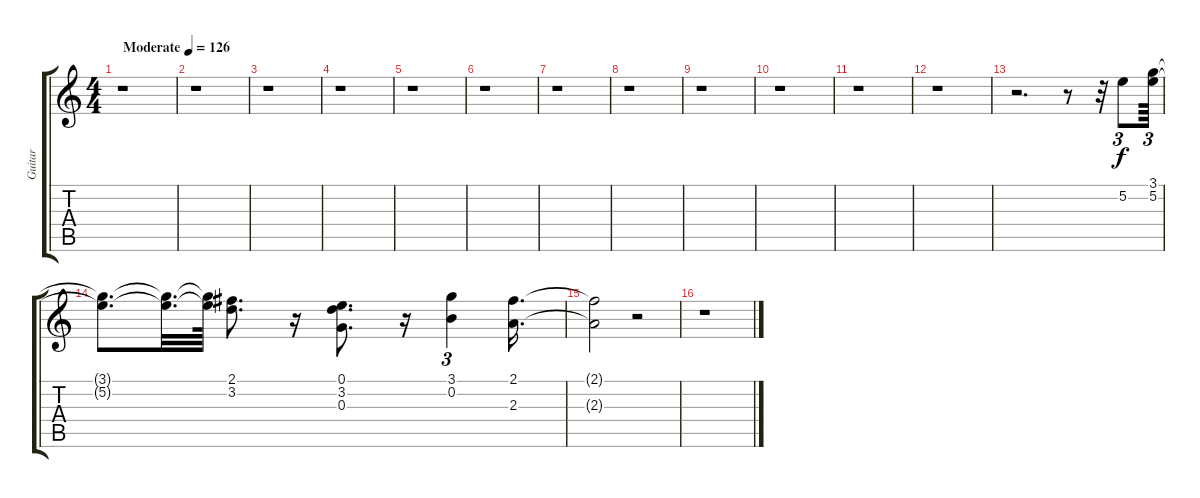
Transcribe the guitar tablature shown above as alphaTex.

\track ("Guitar " "Guitar ") {instrument electricguitarclean}
\staff {score tabs}
\tuning (E4 B3 G3 D3 A2 E2) {hide}
\ts (4 4)
\tempo (126 "Moderate")
\clef g2
\ks c
r.1{dy f instrument electricguitarclean} |
r.1 |
r.1 |
r.1 |
r.1 |
r.1 |
r.1 |
r.1 |
r.1 |
r.1 |
r.1 |
r.1 |
r.2{d} r.8 r.32 5.2.8{tu (3 2)} (3.1 5.2).64{tu (3 2)} |
(3.1{t} 5.2{t}).8{d} (3.1{t} 5.2{t}).32{d} (3.1{t} 5.2{t}).64 (2.1 3.2).8{d} r.16 (0.1 3.2 0.3).8{d} r.16 (3.1 0.2).4{tu (3 2)} (2.1 2.3).16{d} |
(2.1{t} 2.3{t}).2 r.2 |
r.1
